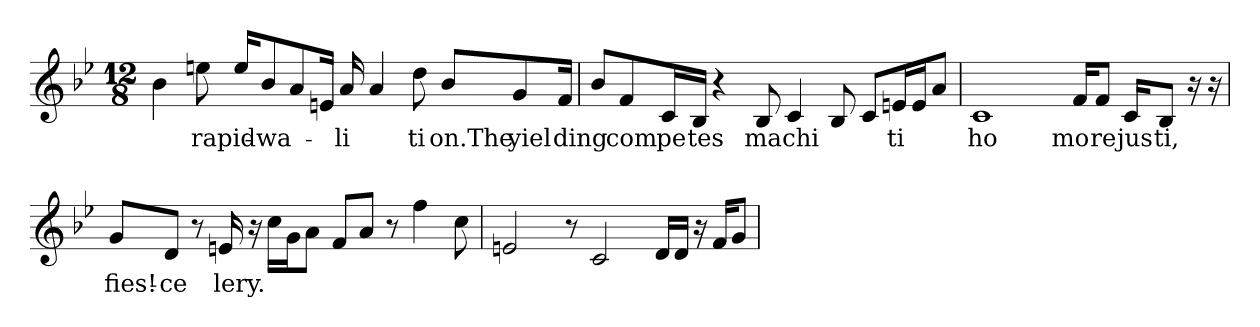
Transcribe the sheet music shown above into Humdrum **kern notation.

**kern	**text
*part1	*part1
*staff1	*staff1
*clefG2	*
*k[b-e-]	*
*M12/8	*
=	=
4b-	.
8een	rapid-
16ee/KL	.
8b-/	wa-
8a/	.
16en/Jk	.
16a	li
4a	.
8dd	ti
8b-/L	on.The
8g/	yiel
16f/Jk	ding
=	=
8b-/L	.
8f/	com
16c/L	pe
16B-/JJ	tes
4r	.
8B-	ma
4c	chi
8B-	.
8c/L	.
16en/L	ti
16e/J	.
8a/J	.
=	=
1c	ho
16f/KL	mo
8f/J	re
16c/KL	jus
8B-/J	ti,
16r	.
16r	.
=	=
8g/L	fies!-
8d/J	ce
8r	.
16en	lery.
16r	.
16cc\LL	.
16g\J	.
8a\J	.
8f/L	.
8a/J	.
8r	.
4ff	.
8cc	.
=	=
2en	.
8r	.
2c	.
16d/LL	.
16d/JJ	.
16r	.
16f/KL	.
8g/J	.
=	=
*-	*-
